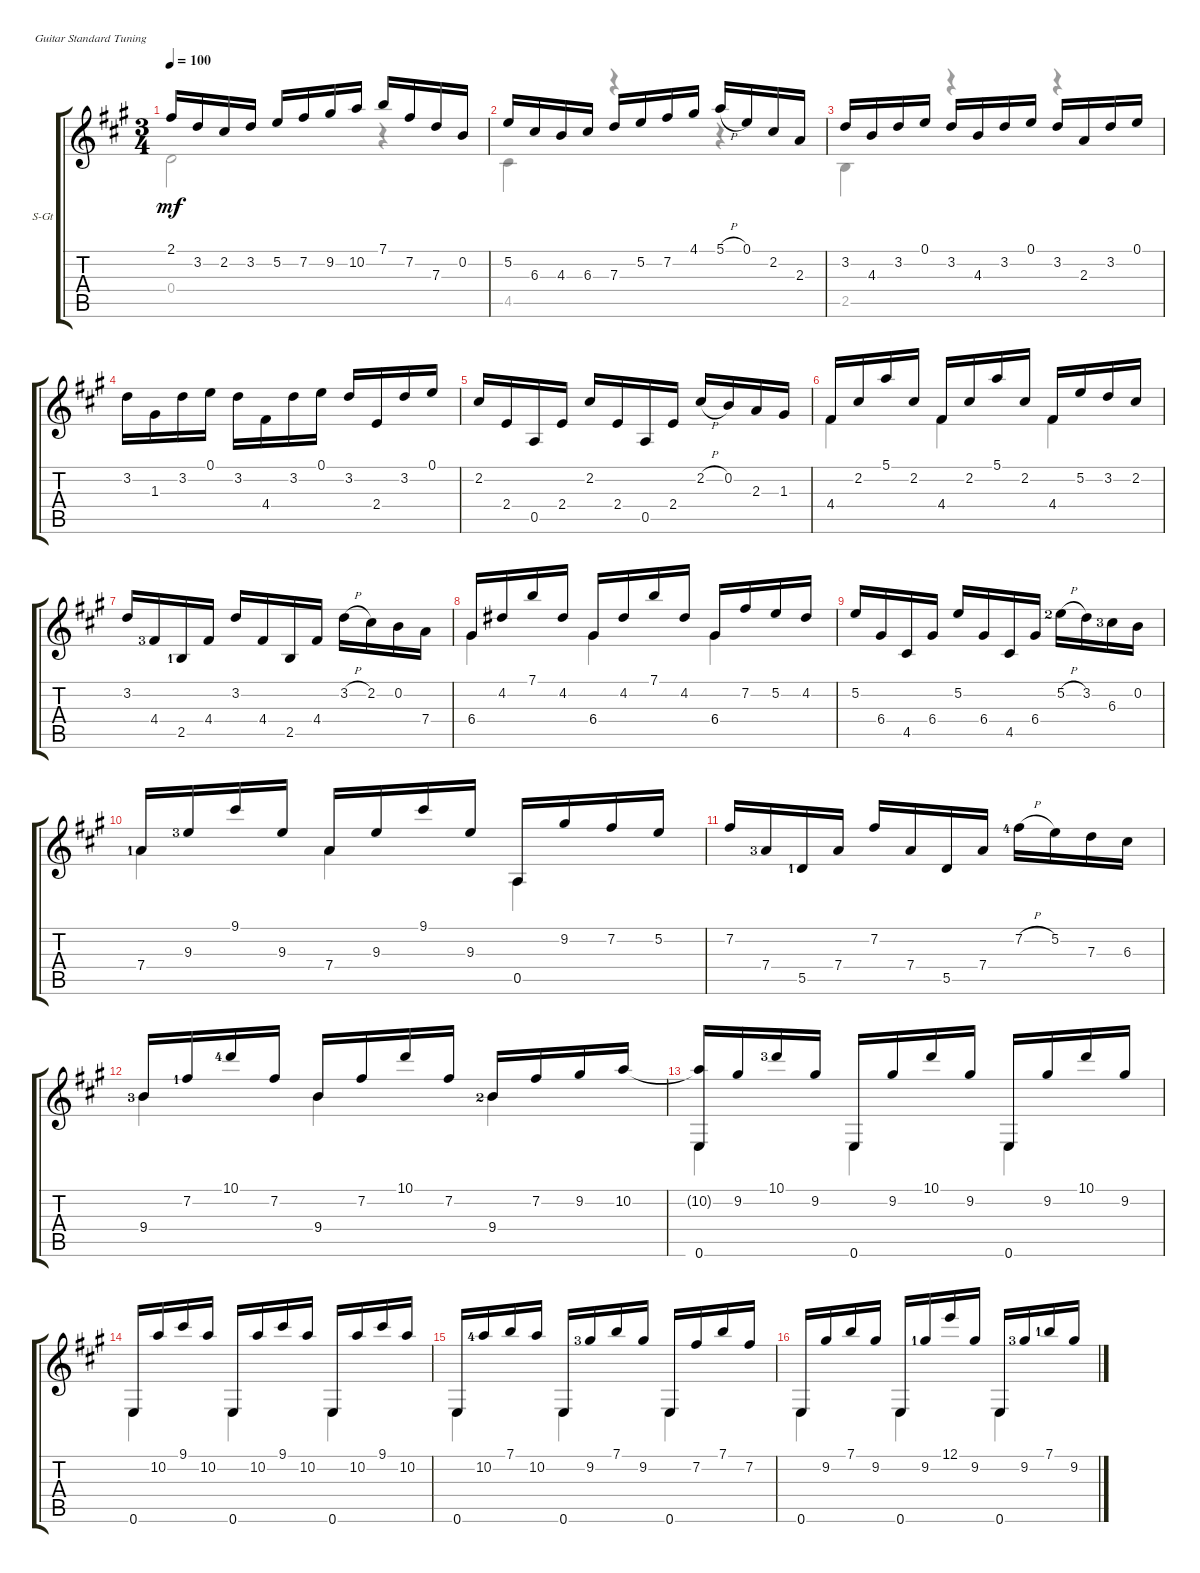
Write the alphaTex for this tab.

\defaultSystemsLayout 4
\bracketExtendMode groupsimilarinstruments
\firstSystemTrackNameOrientation horizontal
\otherSystemsTrackNameOrientation horizontal
\track ("Steel Guitar" "S-Gt") {instrument acousticguitarsteel}
\staff {score tabs}
\tuning (E4 B3 G3 D3 A2 E2)
\voice
\ts (3 4)
\tempo 100
\clef g2
\ks a
2.1.16{dy mf} 3.2.16 2.2.16 3.2.16 5.2.16 7.2.16 9.2.16 10.2.16 7.1.16 7.2.16 7.3.16 0.2.16 |
5.2.16 6.3.16 4.3.16 6.3.16 7.3.16 5.2.16 7.2.16 4.1.16 5.1{h}.16 0.1.16 2.2.16 2.3.16 |
3.2.16 4.3.16 3.2.16 0.1.16 3.2.16 4.3.16 3.2.16 0.1.16 3.2.16 2.3.16 3.2.16 0.1.16 |
3.2.16 1.3.16 3.2.16 0.1.16 3.2.16 4.4.16 3.2.16 0.1.16 3.2.16 2.4.16 3.2.16 0.1.16 |
2.2.16 2.4.16 0.5.16 2.4.16 2.2.16 2.4.16 0.5.16 2.4.16 2.2{h}.16 0.2.16 2.3.16 1.3.16 |
4.4.16 2.2.16 5.1.16 2.2.16 4.4.16 2.2.16 5.1.16 2.2.16 4.4.16 5.2.16 3.2.16 2.2.16 |
3.2.16 4.4{lf 4}.16 2.5{lf 2}.16 4.4.16 3.2.16 4.4.16 2.5.16 4.4.16 3.2{h}.16 2.2.16 0.2.16 7.4.16 |
6.4.16 4.2.16 7.1.16 4.2.16 6.4.16 4.2.16 7.1.16 4.2.16 6.4.16 7.2.16 5.2.16 4.2.16 |
5.2.16 6.4.16 4.5.16 6.4.16 5.2.16 6.4.16 4.5.16 6.4.16 5.2{h lf 3}.16 3.2.16 6.3{lf 4}.16 0.2.16 |
7.4{lf 2}.16 9.3{lf 4}.16 9.1.16 9.3.16 7.4.16 9.3.16 9.1.16 9.3.16 0.5.16 9.2.16 7.2.16 5.2.16 |
7.2.16 7.4{lf 4}.16 5.5{lf 2}.16 7.4.16 7.2.16 7.4.16 5.5.16 7.4.16 7.2{h lf 5}.16 5.2.16 7.3.16 6.3.16 |
9.4{lf 4}.16 7.2{lf 2}.16 10.1{lf 5}.16 7.2.16 9.4.16 7.2.16 10.1.16 7.2.16 9.4{lf 3}.16 7.2.16 9.2.16 10.2.16 |
(10.2{t} 0.6).16 9.2.16 10.1{lf 4}.16 9.2.16 0.6.16 9.2.16 10.1.16 9.2.16 0.6.16 9.2.16 10.1.16 9.2.16 |
0.6.16 10.2.16 9.1.16 10.2.16 0.6.16 10.2.16 9.1.16 10.2.16 0.6.16 10.2.16 9.1.16 10.2.16 |
0.6.16 10.2{lf 5}.16 7.1.16 10.2.16 0.6.16 9.2{lf 4}.16 7.1.16 9.2.16 0.6.16 7.2.16 7.1.16 7.2.16 |
0.6.16 9.2.16 7.1.16 9.2.16 0.6.16 9.2{lf 2}.16 12.1.16 9.2.16 0.6.16 9.2{lf 4}.16 7.1{lf 2}.16 9.2.16
\voice
\clef g2
\ottava regular
\simile none
\ks a
0.4.2{dy mf} r.4 |
4.5.4 r.4 r.4 |
2.5.4 r.4 r.4 |
|
|
4.4.4 4.4.4 4.4.4 |
|
6.4.4 6.4.4 6.4.4 |
|
7.4{lf 2}.4 7.4.4 0.5.4 |
|
9.4{lf 4}.4 9.4.4 9.4{lf 3}.4 |
0.6.4 0.6.4 0.6.4 |
0.6.4 0.6.4 0.6.4 |
0.6.4 0.6.4 0.6.4 |
0.6.4 0.6.4 0.6.4
